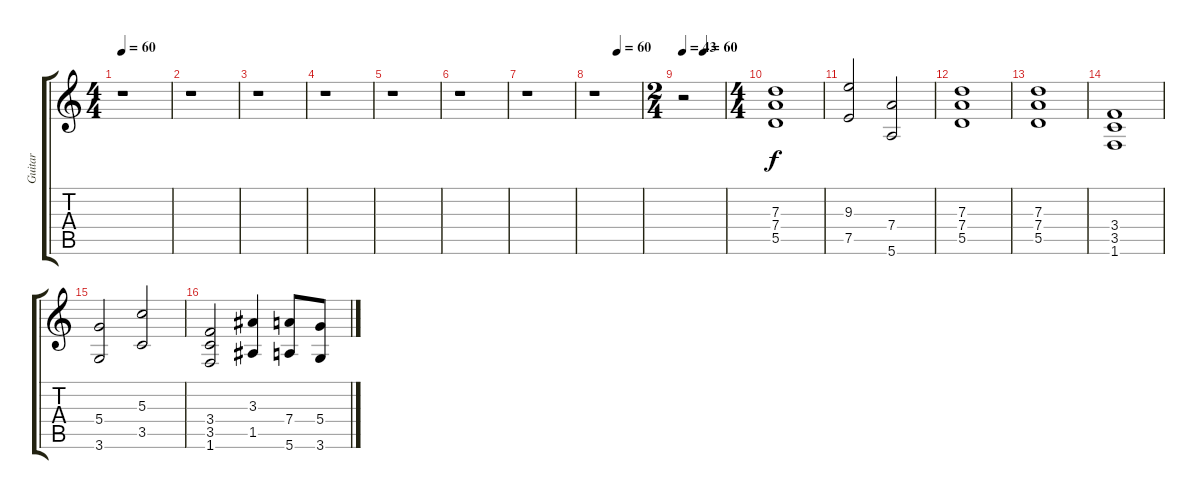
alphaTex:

\track ("Guitar" "Guitar") {instrument acousticguitarnylon}
\staff {score tabs}
\tuning (E4 B3 G3 D3 A2 E2) {hide}
\ts (4 4)
\tempo 60
\clef g2
\ks c
r.1{dy f instrument acousticguitarnylon} |
r.1 |
r.1 |
r.1 |
r.1 |
r.1 |
r.1 |
\tempo (60 0.5)
r.1 |
\ts (2 4)
\tempo 43
\tempo (60 0.5)
r.2 |
\ts (4 4)
(7.3 7.4 5.5).1{instrument distortionguitar} |
(9.3 7.5).2{instrument distortionguitar} (7.4 5.6).2 |
(7.3 7.4 5.5).1{instrument distortionguitar} |
(7.3 7.4 5.5).1{instrument distortionguitar} |
(3.4 3.5 1.6).1{instrument distortionguitar} |
(5.4 3.6).2{instrument distortionguitar} (5.3 3.5).2 |
(3.4 3.5 1.6).2{instrument distortionguitar} (3.3 1.5).4 (7.4 5.6).8 (5.4 3.6).8
